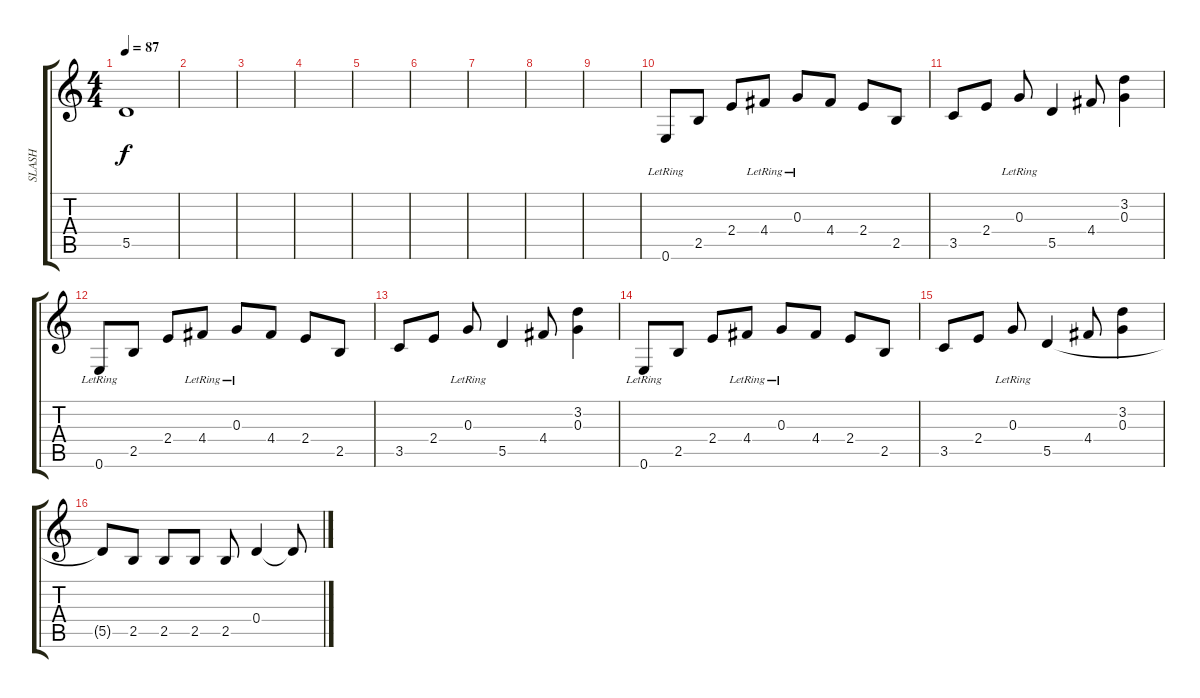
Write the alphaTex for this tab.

\track ("SLASH" "SLASH") {instrument electricguitarjazz}
\staff {score tabs}
\tuning (E4 B3 G3 D3 A2 E2) {hide}
\ts (4 4)
\tempo 87
\clef g2
\ks c
5.5{t}.1{dy f} |
|
|
|
|
|
|
|
|
0.6{lr}.8 2.5.8 2.4.8 4.4{lr}.8 0.3{lr}.8 4.4.8 2.4.8 2.5.8 |
3.5.8 2.4.8 0.3{lr}.8 5.5.4 4.4.8 (3.2 0.3).4 |
0.6{lr}.8 2.5.8 2.4.8 4.4{lr}.8 0.3{lr}.8 4.4.8 2.4.8 2.5.8 |
3.5.8 2.4.8 0.3{lr}.8 5.5.4 4.4.8 (3.2 0.3).4 |
0.6{lr}.8 2.5.8 2.4.8 4.4{lr}.8 0.3{lr}.8 4.4.8 2.4.8 2.5.8 |
3.5.8 2.4.8 0.3{lr}.8 5.5.4 4.4.8 (3.2 0.3).4 |
5.5{t}.8 2.5.8 2.5.8 2.5.8 2.5.8 0.4.4 0.4{t}.8
